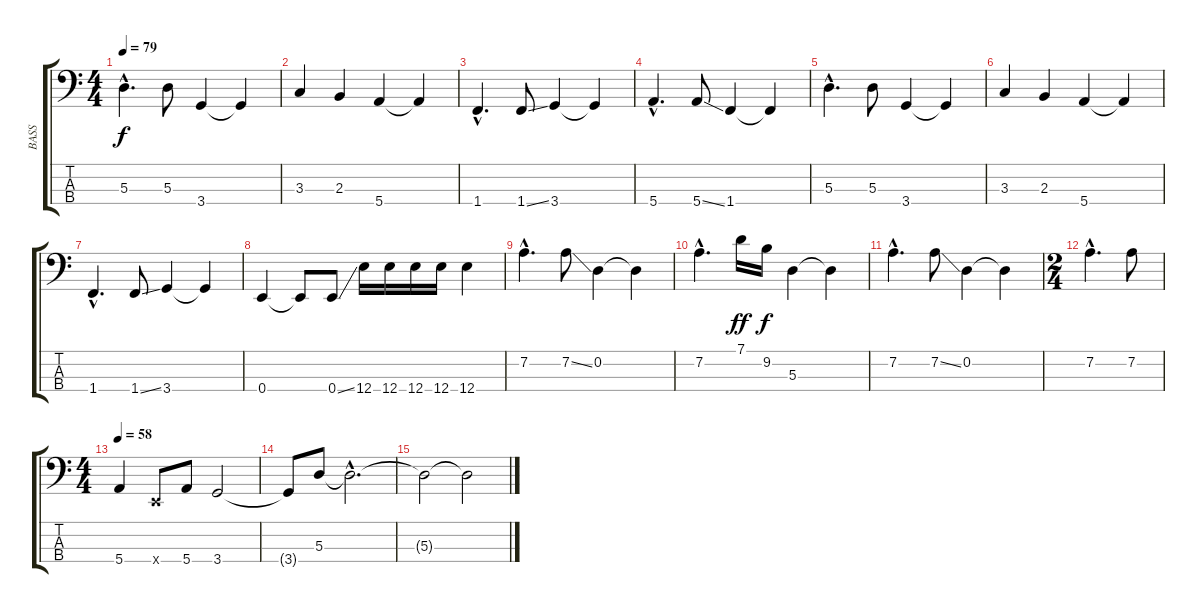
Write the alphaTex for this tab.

\track ("BASS" "BASS") {instrument electricbassfinger}
\staff {score tabs}
\tuning (G2 D2 A1 E1) {hide}
\ts (4 4)
\tempo 79
\clef f4
\ks c
5.3{hac}.4{d dy f} 5.3.8 3.4.4 3.4{t}.4 |
3.3.4 2.3.4 5.4.4 5.4{t}.4 |
1.4{hac}.4{d} 1.4{ss}.8 3.4.4 3.4{t}.4 |
5.4{hac}.4{d} 5.4{ss}.8 1.4.4 1.4{t}.4 |
5.3{hac}.4{d} 5.3.8 3.4.4 3.4{t}.4 |
3.3.4 2.3.4 5.4.4 5.4{t}.4 |
1.4{hac}.4{d} 1.4{ss}.8 3.4.4 3.4{t}.4 |
0.4.4 0.4{t}.8 0.4{ss}.8 12.4.16 12.4.16 12.4.16 12.4.16 12.4.4 |
7.2{hac}.4{d} 7.2{ss}.8 0.2.4 0.2{t}.4 |
7.2{hac}.4{d} 7.1.16{dy ff} 9.2.16{dy f} 5.3.4 5.3{t}.4 |
7.2{hac}.4{d} 7.2{ss}.8 0.2.4 0.2{t}.4 |
\ts (2 4)
7.2{hac}.4{d} 7.2.8 |
\ts (4 4)
\tempo 58
5.4.4 0.4{x}.8 5.4.8 3.4.2 |
3.4{t}.8 5.3.8 5.3{hac t}.2{d} |
5.3{t}.2{volume 3} 5.3{t}.2
